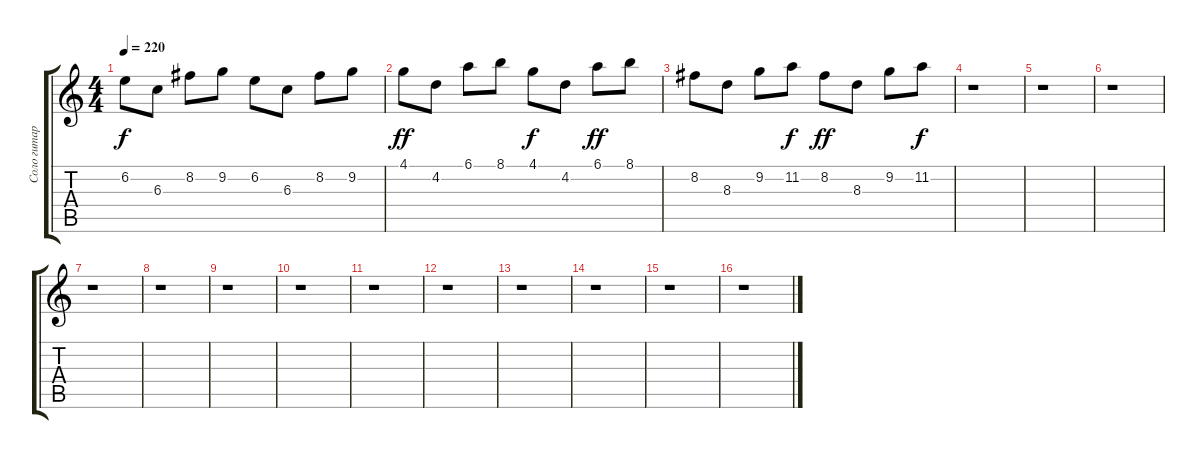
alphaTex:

\track ("Соло гитара" "Соло гитар") {instrument overdrivenguitar}
\staff {score tabs}
\tuning (Eb4 Bb3 Gb3 Db3 Ab2 Eb2) {hide}
\ts (4 4)
\tempo 220
\clef g2
\ks c
6.2.8{dy f} 6.3.8 8.2.8 9.2.8 6.2.8 6.3.8 8.2.8 9.2.8 |
4.1.8{dy ff} 4.2.8 6.1.8 8.1.8 4.1.8{dy f} 4.2.8 6.1.8{dy ff} 8.1.8 |
8.2.8 8.3.8 9.2.8 11.2.8{dy f} 8.2.8{dy ff} 8.3.8 9.2.8 11.2.8{dy f} |
r.1 |
r.1 |
r.1 |
r.1 |
r.1 |
r.1 |
r.1 |
r.1 |
r.1 |
r.1 |
r.1 |
r.1 |
r.1
